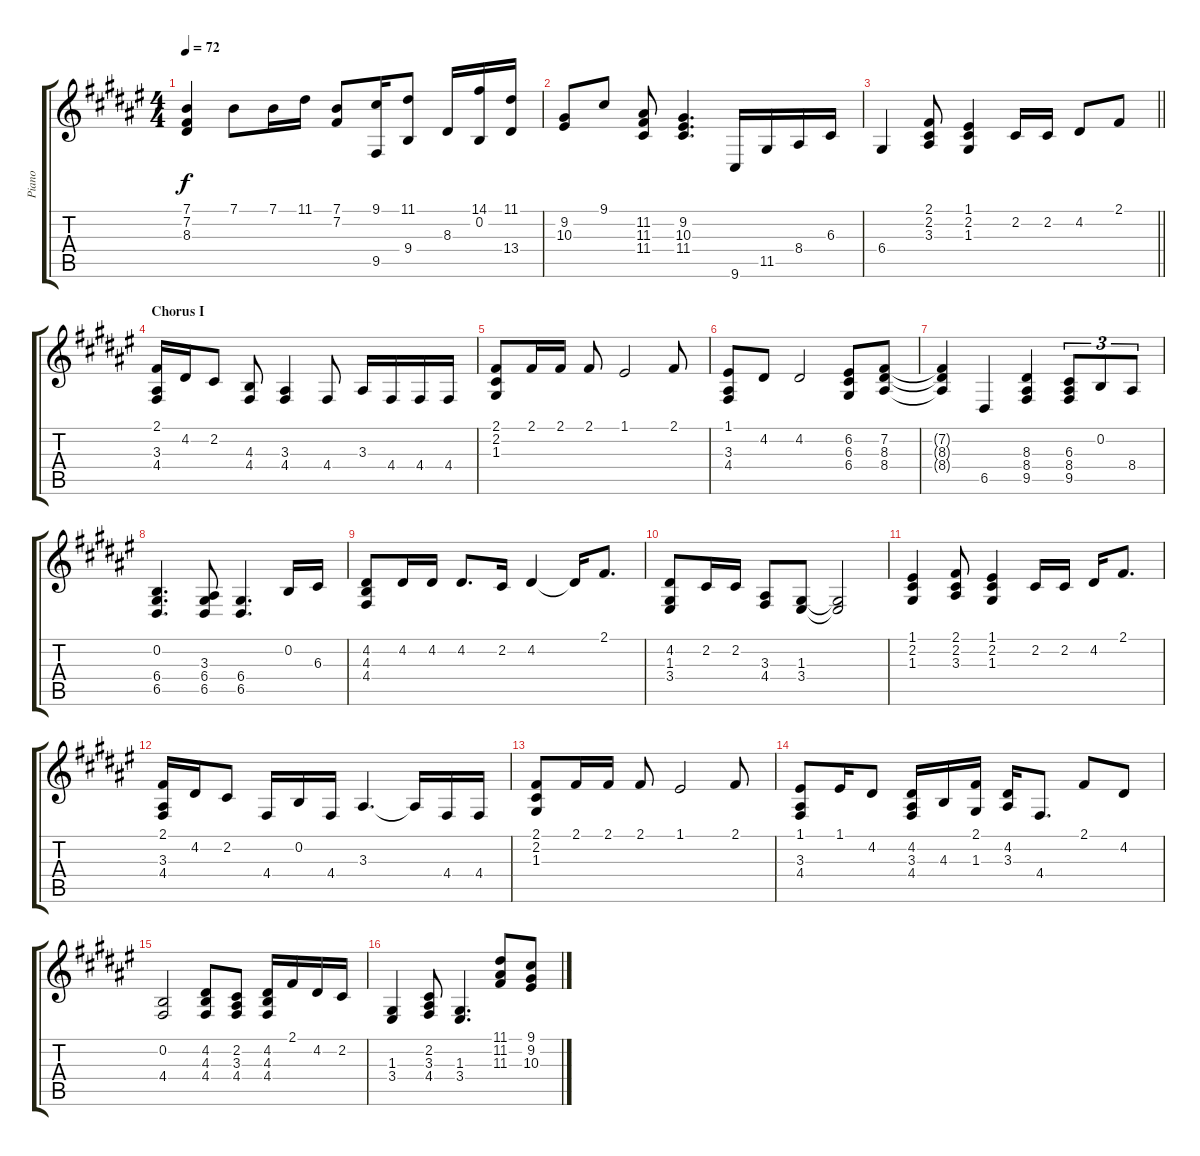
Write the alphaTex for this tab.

\track ("Piano" "Piano") {instrument acousticgrandpiano}
\staff {score tabs}
\tuning (E4 B3 G3 D3 A2 E2) {hide}
\ts (4 4)
\tempo 72
\clef g2
\ks f#
(7.1 7.2 8.3).4{dy f} 7.1.8 7.1.16 11.1.16 (7.1 7.2).8 (9.1 9.5).16 (11.1 9.4).8 8.3.16 (14.1 0.2).16 (11.1 13.4).16 |
(9.2 10.3).8 9.1.8 (11.2 11.3 11.4).8 (9.2 10.3 11.4).4{d} 9.6.16 11.5.16 8.4.16 6.3.16 |
\barLineRight lightlight
6.4.4 (2.1 2.2 3.3).8 (1.1 2.2 1.3).4 2.2.16 2.2.16 4.2.8 2.1.8 |
\section ("" "Chorus I")
(2.1 3.3 4.4).16 4.2.16 2.2.8 (4.3 4.4).8 (3.3 4.4).4 4.4.8 3.3.16 4.4.16 4.4.16 4.4.16 |
(2.1 2.2 1.3).8 2.1.16 2.1.16 2.1.8 1.1.2 2.1.8 |
(1.1 3.3 4.4).8 4.2.8 4.2.2 (6.2 6.3 6.4).8 (7.2 8.3 8.4).8 |
(7.2{t} 8.3{t} 8.4{t}).4 6.5.4 (8.3 8.4 9.5).4 (6.3 8.4 9.5).8{tu (3 2)} 0.2.8{tu (3 2)} 8.4.8{tu (3 2)} |
(0.2 6.4 6.5).4{d} (3.3 6.4 6.5).8 (6.4 6.5).4{d} 0.2.16 6.3.16 |
(4.2 4.3 4.4).8 4.2.16 4.2.16 4.2.8{d} 2.2.16 4.2.4 4.2{t}.16 2.1.8{d} |
(4.2 1.3 3.4).8 2.2.16 2.2.16 (3.3 4.4).8 (1.3 3.4).8 (1.3{t} 3.4{t}).2 |
(1.1 2.2 1.3).4 (2.1 2.2 3.3).8 (1.1 2.2 1.3).4 2.2.16 2.2.16 4.2.16 2.1.8{d} |
(2.1 3.3 4.4).16 4.2.16 2.2.8 4.4.16 0.2.16 4.4.16 3.3.4{d} 3.3{t}.16 4.4.16 4.4.16 |
(2.1 2.2 1.3).8 2.1.16 2.1.16 2.1.8 1.1.2 2.1.8 |
(1.1 3.3 4.4).8 1.1.16 4.2.8 (4.2 3.3 4.4).16 4.3.16 (2.1 1.3).16 (4.2 3.3).16 4.4.8{d} 2.1.8 4.2.8 |
(0.2 4.4).2 (4.2 4.3 4.4).8 (2.2 3.3 4.4).8 (4.2 4.3 4.4).16 2.1.16 4.2.16 2.2.16 |
(1.3 3.4).4 (2.2 3.3 4.4).8 (1.3 3.4).4{d} (11.1 11.2 11.3).8 (9.1 9.2 10.3).8
